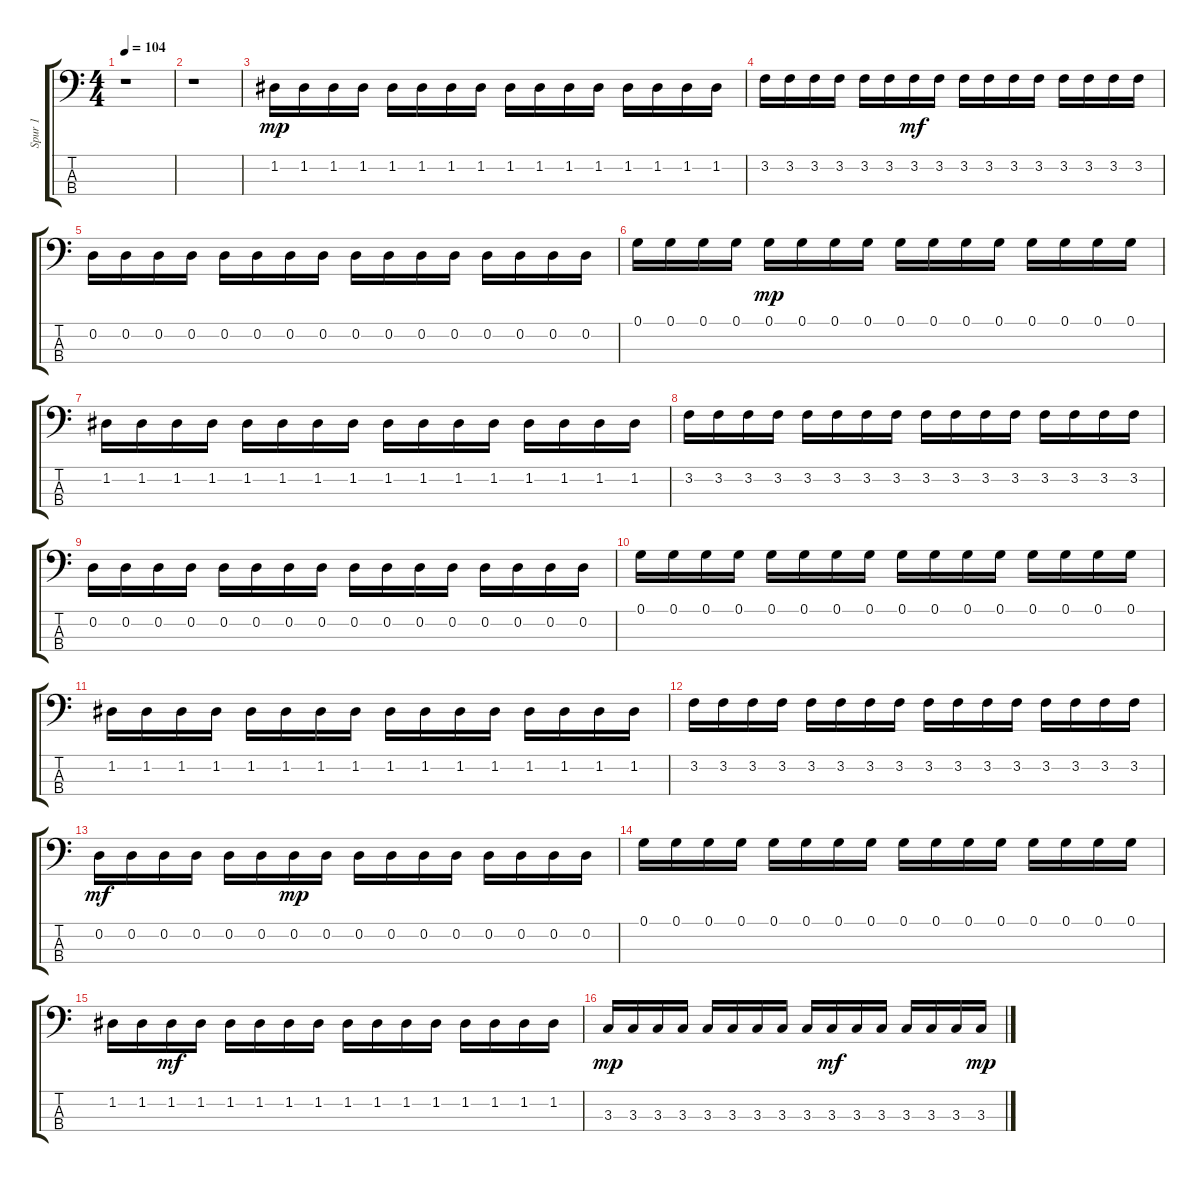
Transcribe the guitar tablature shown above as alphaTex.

\track ("Spur 1" "Spur 1") {instrument electricbassfinger}
\staff {score tabs}
\tuning (G2 D2 A1 E1) {hide}
\ts (4 4)
\tempo 104
\clef f4
\ks c
r.1{dy mp instrument electricbassfinger} |
r.1 |
1.2.16 1.2.16 1.2.16 1.2.16 1.2.16 1.2.16 1.2.16 1.2.16 1.2.16 1.2.16 1.2.16 1.2.16 1.2.16 1.2.16 1.2.16 1.2.16 |
3.2.16 3.2.16 3.2.16 3.2.16 3.2.16 3.2.16 3.2.16{dy mf} 3.2.16 3.2.16 3.2.16 3.2.16 3.2.16 3.2.16 3.2.16 3.2.16 3.2.16 |
0.2.16 0.2.16 0.2.16 0.2.16 0.2.16 0.2.16 0.2.16 0.2.16 0.2.16 0.2.16 0.2.16 0.2.16 0.2.16 0.2.16 0.2.16 0.2.16 |
0.1.16 0.1.16 0.1.16 0.1.16 0.1.16{dy mp} 0.1.16 0.1.16 0.1.16 0.1.16 0.1.16 0.1.16 0.1.16 0.1.16 0.1.16 0.1.16 0.1.16 |
1.2.16 1.2.16 1.2.16 1.2.16 1.2.16 1.2.16 1.2.16 1.2.16 1.2.16 1.2.16 1.2.16 1.2.16 1.2.16 1.2.16 1.2.16 1.2.16 |
3.2.16 3.2.16 3.2.16 3.2.16 3.2.16 3.2.16 3.2.16 3.2.16 3.2.16 3.2.16 3.2.16 3.2.16 3.2.16 3.2.16 3.2.16 3.2.16 |
0.2.16 0.2.16 0.2.16 0.2.16 0.2.16 0.2.16 0.2.16 0.2.16 0.2.16 0.2.16 0.2.16 0.2.16 0.2.16 0.2.16 0.2.16 0.2.16 |
0.1.16 0.1.16 0.1.16 0.1.16 0.1.16 0.1.16 0.1.16 0.1.16 0.1.16 0.1.16 0.1.16 0.1.16 0.1.16 0.1.16 0.1.16 0.1.16 |
1.2.16 1.2.16 1.2.16 1.2.16 1.2.16 1.2.16 1.2.16 1.2.16 1.2.16 1.2.16 1.2.16 1.2.16 1.2.16 1.2.16 1.2.16 1.2.16 |
3.2.16 3.2.16 3.2.16 3.2.16 3.2.16 3.2.16 3.2.16 3.2.16 3.2.16 3.2.16 3.2.16 3.2.16 3.2.16 3.2.16 3.2.16 3.2.16 |
0.2.16{dy mf} 0.2.16 0.2.16 0.2.16 0.2.16 0.2.16 0.2.16{dy mp} 0.2.16 0.2.16 0.2.16 0.2.16 0.2.16 0.2.16 0.2.16 0.2.16 0.2.16 |
0.1.16 0.1.16 0.1.16 0.1.16 0.1.16 0.1.16 0.1.16 0.1.16 0.1.16 0.1.16 0.1.16 0.1.16 0.1.16 0.1.16 0.1.16 0.1.16 |
1.2.16 1.2.16 1.2.16{dy mf} 1.2.16 1.2.16 1.2.16 1.2.16 1.2.16 1.2.16 1.2.16 1.2.16 1.2.16 1.2.16 1.2.16 1.2.16 1.2.16 |
3.3.16{dy mp} 3.3.16 3.3.16 3.3.16 3.3.16 3.3.16 3.3.16 3.3.16 3.3.16 3.3.16{dy mf} 3.3.16 3.3.16 3.3.16 3.3.16 3.3.16 3.3.16{dy mp}
